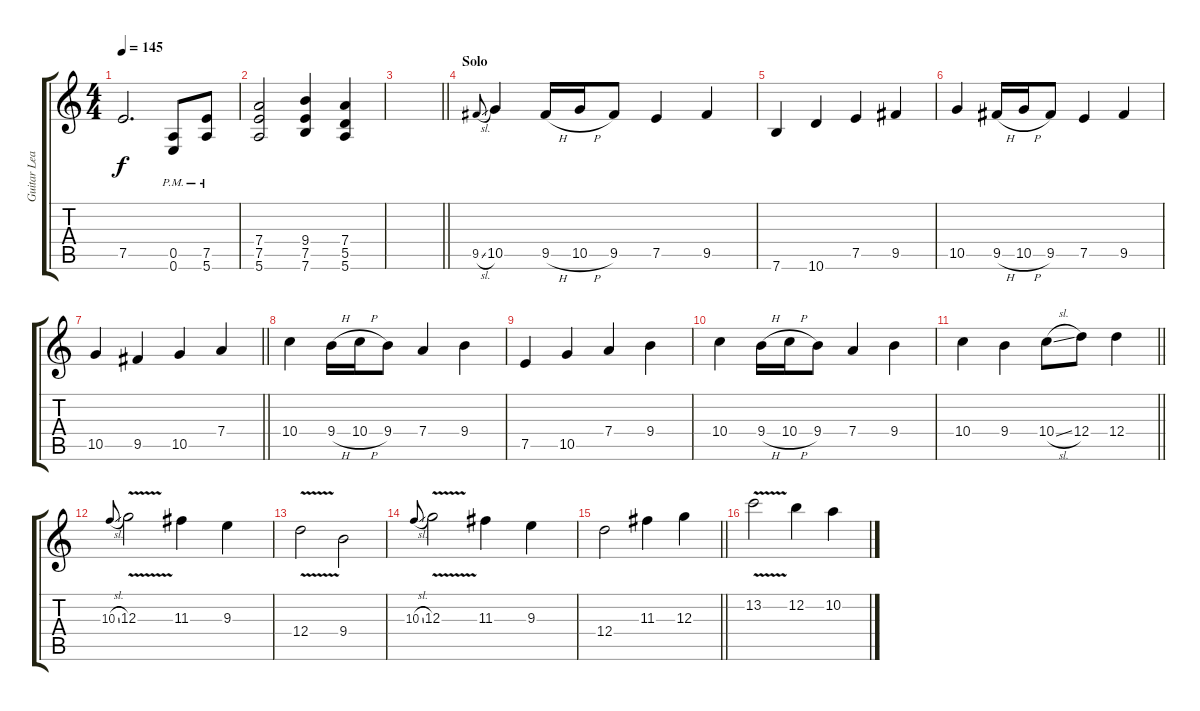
\track ("Guitar Lead I" "Guitar Lea") {instrument distortionguitar}
\staff {score tabs}
\tuning (E4 B3 G3 D3 A2 E2) {hide}
\ts (4 4)
\section ("" "")
\tempo 145
\clef g2
\ks c
7.5.2{d dy f} (0.5{pm} 0.6{pm}).8 (7.5{pm} 5.6{pm}).8 |
(7.4 7.5 5.6).2 (9.4 7.5 7.6).4 (7.4 5.5 5.6).4 |
\barLineRight lightlight
|
\section ("" "Solo")
9.5{sl}.8{gr onbeat} 10.5.4 9.5{h}.16 10.5{h}.16 9.5.8 7.5.4 9.5.4 |
7.6.4 10.6.4 7.5.4 9.5.4 |
10.5.4 9.5{h}.16 10.5{h}.16 9.5.8 7.5.4 9.5.4 |
\barLineRight lightlight
10.5.4 9.5.4 10.5.4 7.4.4 |
\section ("" "")
10.4.4 9.4{h}.16 10.4{h}.16 9.4.8 7.4.4 9.4.4 |
7.5.4 10.5.4 7.4.4 9.4.4 |
10.4.4 9.4{h}.16 10.4{h}.16 9.4.8 7.4.4 9.4.4 |
\barLineRight lightlight
10.4.4 9.4.4 10.4{sl}.8 12.4.8 12.4.4 |
\section ("" "")
10.3{sl}.8{gr onbeat} 12.3{v}.2 11.3.4 9.3.4 |
12.4{v}.2 9.4.2 |
10.3{sl}.8{gr onbeat} 12.3{v}.2 11.3.4 9.3.4 |
\barLineRight lightlight
12.4.2 11.3.4 12.3.4 |
\section ("" "")
13.2{v}.2 12.2.4 10.2.4
